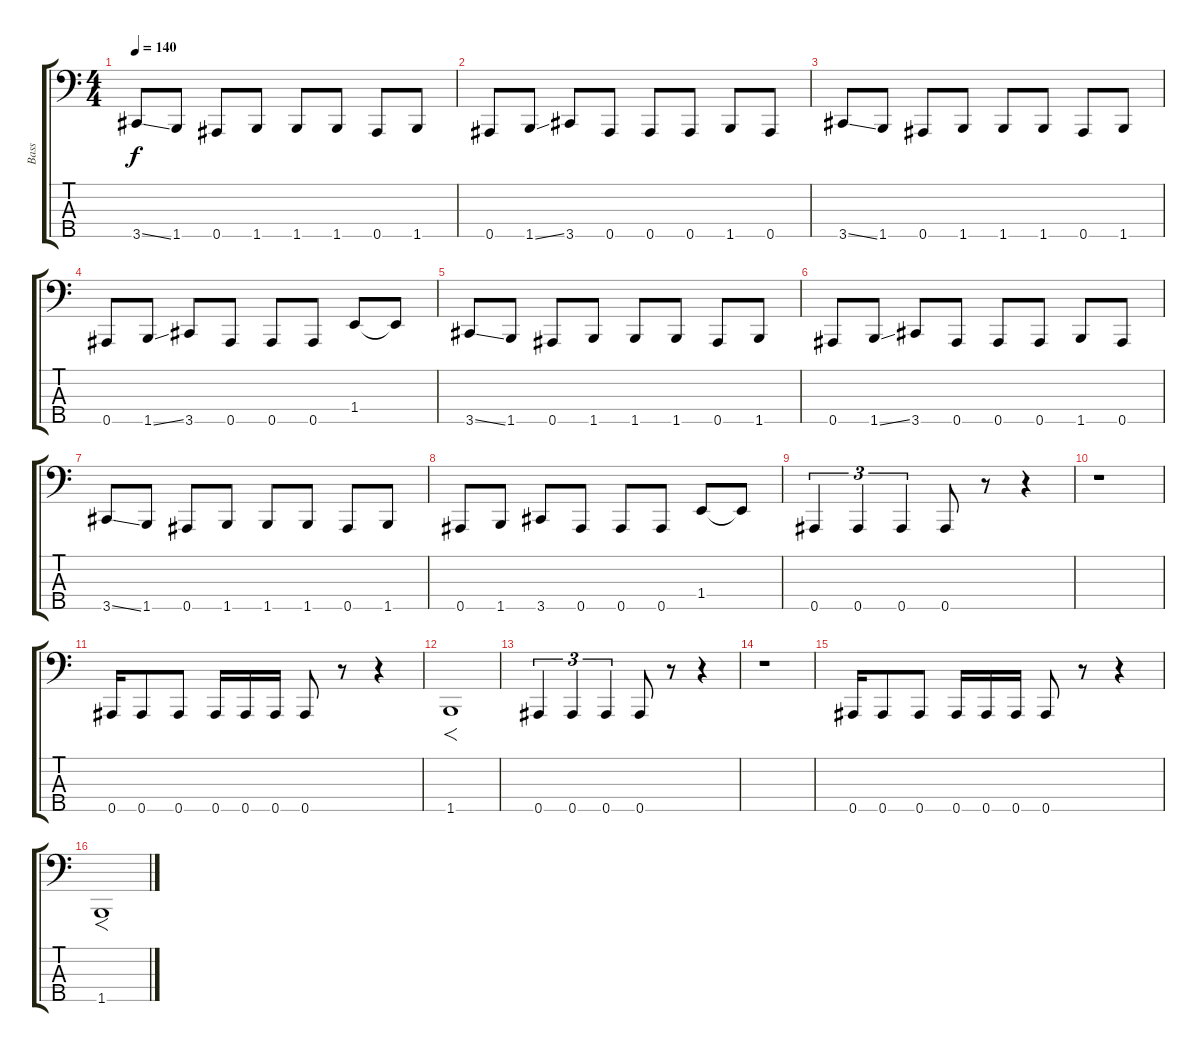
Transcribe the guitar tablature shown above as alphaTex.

\track ("Bass" "Bass") {instrument electricbassfinger}
\staff {score tabs}
\tuning (Gb2 Db2 Ab1 Eb1 Bb0) {hide}
\ts (4 4)
\tempo 140
\clef f4
\ks c
3.5{ss}.8{dy f} 1.5.8 0.5.8 1.5.8 1.5.8 1.5.8 0.5.8 1.5.8 |
0.5.8 1.5{ss}.8 3.5.8 0.5.8 0.5.8 0.5.8 1.5.8 0.5.8 |
3.5{ss}.8 1.5.8 0.5.8 1.5.8 1.5.8 1.5.8 0.5.8 1.5.8 |
0.5.8 1.5{ss}.8 3.5.8 0.5.8 0.5.8 0.5.8 1.4.8 1.4{t}.8 |
3.5{ss}.8 1.5.8 0.5.8 1.5.8 1.5.8 1.5.8 0.5.8 1.5.8 |
0.5.8 1.5{ss}.8 3.5.8 0.5.8 0.5.8 0.5.8 1.5.8 0.5.8 |
3.5{ss}.8 1.5.8 0.5.8 1.5.8 1.5.8 1.5.8 0.5.8 1.5.8 |
0.5.8 1.5.8 3.5.8 0.5.8 0.5.8 0.5.8 1.4.8 1.4{t}.8 |
0.5.4{tu (3 2)} 0.5.4{tu (3 2)} 0.5.4{tu (3 2)} 0.5.8 r.8 r.4 |
r.1 |
0.5.16 0.5.8 0.5.8 0.5.16 0.5.16 0.5.16 0.5.8 r.8 r.4 |
1.5.1{f} |
0.5.4{tu (3 2)} 0.5.4{tu (3 2)} 0.5.4{tu (3 2)} 0.5.8 r.8 r.4 |
r.1 |
0.5.16 0.5.8 0.5.8 0.5.16 0.5.16 0.5.16 0.5.8 r.8 r.4 |
1.5.1{f}
